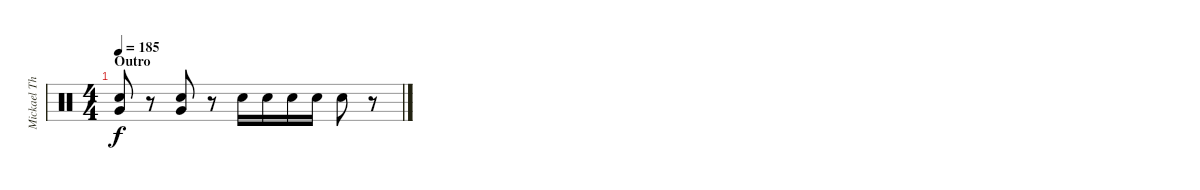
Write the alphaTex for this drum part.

\track ("Mickael Thomas (Moose)" "Mickael Th") {instrument percussion}
\staff {score}
\articulation defaults
\ts (4 4)
\section ("" "Outro")
\tempo 185
\clef neutral
\ks c
("Electric Snare (hit)" "Very Low Tom (hit)").8{dy f} r.8 ("Electric Snare (hit)" "Very Low Tom (hit)").8 r.8 "Electric Snare (hit)".16 "Electric Snare (hit)".16 "Electric Snare (hit)".16 "Electric Snare (hit)".16 "Electric Snare (hit)".8 r.8
